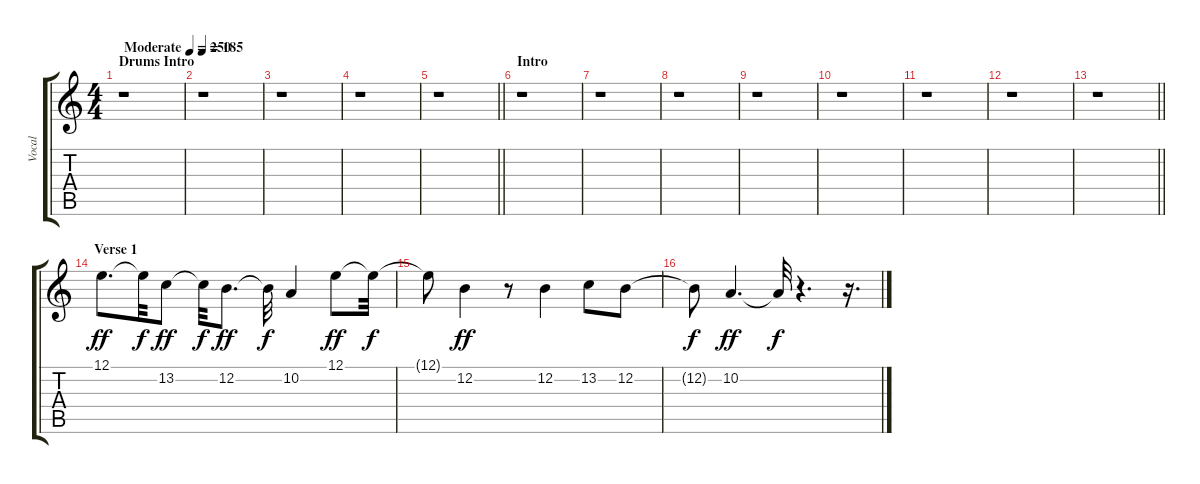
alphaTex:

\track ("Vocal" "Vocal") {instrument flute}
\staff {score tabs}
\tuning (E4 B3 G3 D3 A2 E2) {hide}
\ts (4 4)
\section ("" "Drums Intro")
\tempo (250 "Moderate")
\clef g2
\ks c
r.1{dy ff instrument flute} |
\tempo 185
r.1 |
r.1 |
r.1 |
\barLineRight lightlight
r.1 |
\section ("" "Intro")
r.1 |
r.1 |
r.1 |
r.1 |
r.1 |
r.1 |
r.1 |
\barLineRight lightlight
r.1 |
\section ("" "Verse 1")
12.1.8{d} 12.1{t}.32{dy f} 13.2.8{dy ff} 13.2{t}.32{dy f} 12.2.8{d dy ff} 12.2{t}.32{dy f} 10.2.4 12.1.8{dy ff} 12.1{t}.32{dy f} |
12.1{t}.8 12.2.4{dy ff} r.8 12.2.4 13.2.8 12.2.8 |
12.2{t}.8{dy f} 10.2.4{d dy ff} 10.2{t}.32{dy f} r.4{d} r.16{d}
